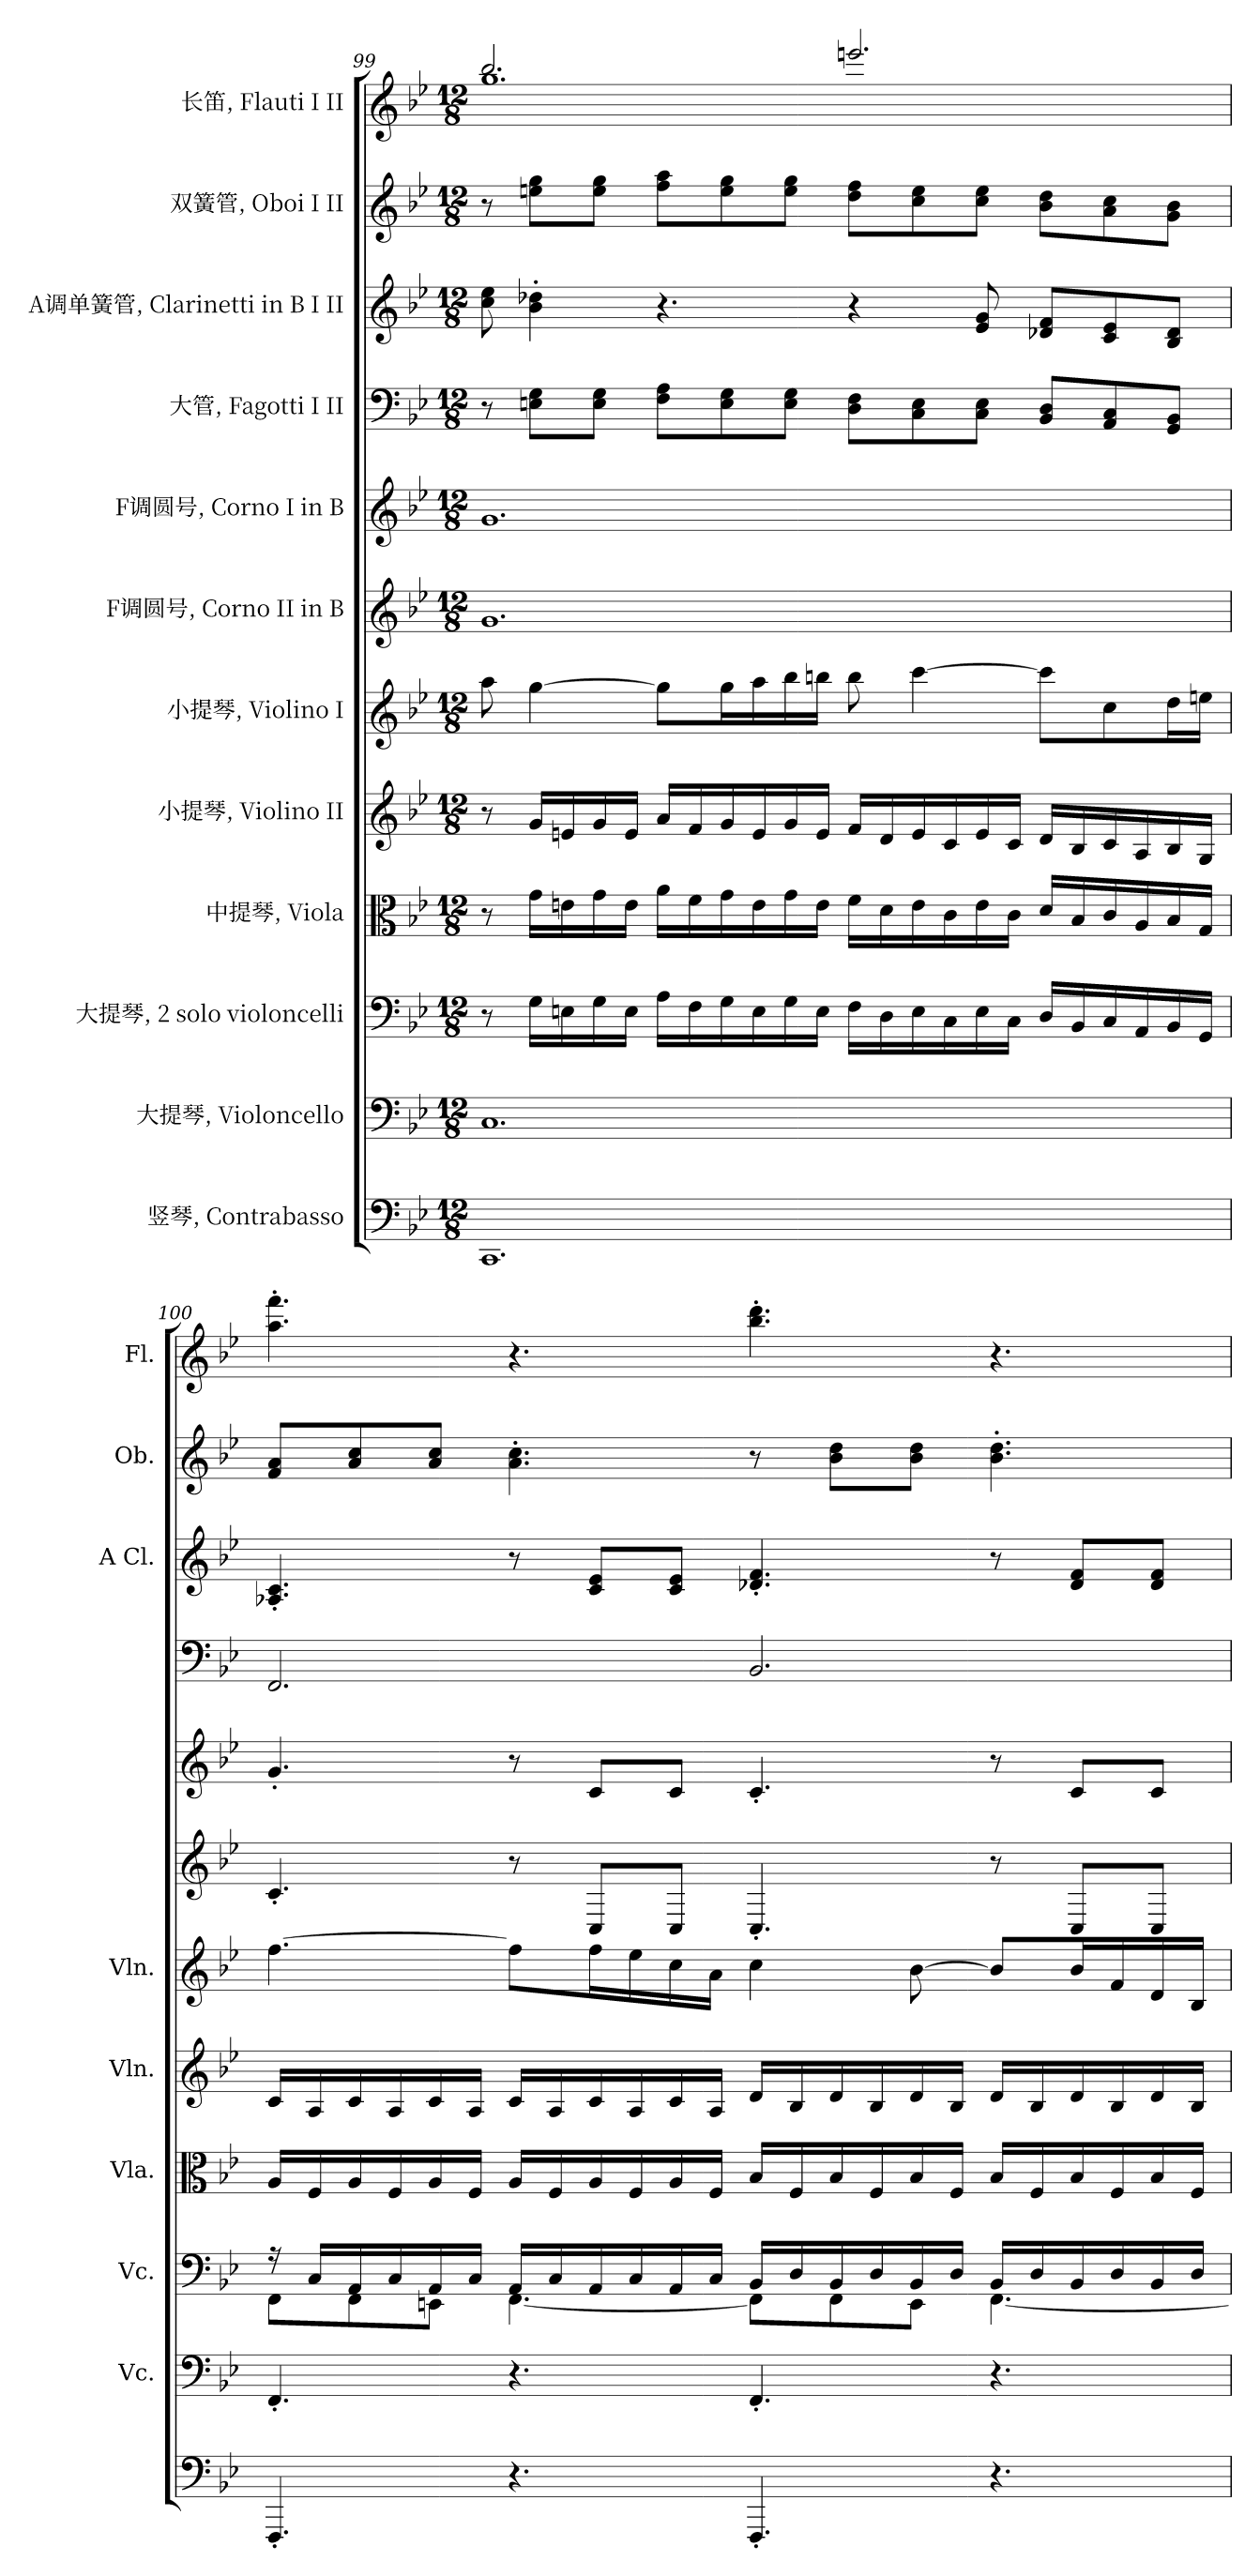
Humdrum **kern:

**kern	**kern	**kern	**kern	**kern	**kern	**kern	**kern	**kern	**kern	**kern	**kern
*part12	*part11	*part10	*part9	*part8	*part7	*part6	*part5	*part4	*part3	*part2	*part1
*staff12	*staff11	*staff10	*staff9	*staff8	*staff7	*staff6	*staff5	*staff4	*staff3	*staff2	*staff1
*I"竖琴, Contrabasso	*I"大提琴, Violoncello	*I"大提琴, 2 solo violoncelli	*I"中提琴, Viola	*I"小提琴, Violino II	*I"小提琴, Violino I	*I"F调圆号, Corno II in B	*I"F调圆号, Corno I in B	*I"大管, Fagotti I II	*I"A调单簧管, Clarinetti in B I II	*I"双簧管, Oboi I II	*I"长笛, Flauti I II
*	*I'Vc.	*I'Vc.	*I'Vla.	*I'Vln.	*I'Vln.	*	*	*	*I'A Cl.	*I'Ob.	*I'Fl.
!!LO:PB:g=z
*clefF4	*clefF4	*clefF4	*clefC3	*clefG2	*clefG2	*clefG2	*clefG2	*clefF4	*clefG2	*clefG2	*clefG2
*	*	*	*	*	*	*ITrd4c7	*ITrd4c7	*	*ITrd2c3	*	*
*k[b-e-]	*k[b-e-]	*k[b-e-]	*k[b-e-]	*k[b-e-]	*k[b-e-]	*k[b-e-a-]	*k[b-e-a-]	*k[b-e-]	*k[f#]	*k[b-e-]	*k[b-e-]
*M12/8	*M12/8	*M12/8	*M12/8	*M12/8	*M12/8	*M12/8	*M12/8	*M12/8	*M12/8	*M12/8	*M12/8
*MM58	*MM58	*MM58	*MM58	*MM58	*MM58	*MM58	*MM58	*MM58	*MM58	*MM58	*MM58
=99	=99	=99	=99	=99	=99	=99	=99	=99	=99	=99	=99
*	*	*	*	*	*	*	*	*	*	*	*^
1.CC	1.C	8r	8r	8r	8aa\	1.c	1.c	8r	8a\ 8cc\	8r	2.bb-/	1.gg
.	.	16G\LL	16g\LL	16g/LL	[4gg\	.	.	8En\ 8G\L	4g\' 4b-X\'	8een\ 8gg\L	.	.
.	.	16En\	16en\	16en/	.	.	.	.	.	.	.	.
.	.	16G\	16g\	16g/	.	.	.	8E\ 8G\J	.	8ee\ 8gg\J	.	.
.	.	16E\JJ	16e\JJ	16e/JJ	.	.	.	.	.	.	.	.
.	.	16A\LL	16a\LL	16a/LL	8gg\L]	.	.	8F\ 8A\L	4.r	8ff\ 8aa\L	.	.
.	.	16F\	16f\	16f/	.	.	.	.	.	.	.	.
.	.	16G\	16g\	16g/	16gg\L	.	.	8E\ 8G\	.	8ee\ 8gg\	.	.
.	.	16E\	16e\	16e/	16aa\	.	.	.	.	.	.	.
.	.	16G\	16g\	16g/	16bb-\	.	.	8E\ 8G\J	.	8ee\ 8gg\J	.	.
.	.	16E\JJ	16e\JJ	16e/JJ	16bbn\JJ	.	.	.	.	.	.	.
*	*	*	*	*	*	*	*	*	*	*	*MM58	*
.	.	16F\LL	16f\LL	16f/LL	8bb\	.	.	8D\ 8F\L	4r	8dd\ 8ff\L	2.eeen/	.
.	.	16D\	16d\	16d/	.	.	.	.	.	.	.	.
.	.	16E\	16e\	16e/	[4ccc\	.	.	8C\ 8E\	.	8cc\ 8ee\	.	.
.	.	16C\	16c\	16c/	.	.	.	.	.	.	.	.
.	.	16E\	16e\	16e/	.	.	.	8C\ 8E\J	8c/ 8e/	8cc\ 8ee\J	.	.
.	.	16C\JJ	16c\JJ	16c/JJ	.	.	.	.	.	.	.	.
.	.	16D/LL	16d/LL	16d/LL	8ccc\L]	.	.	8BB-/ 8D/L	8B-X/ 8d/L	8b-\ 8dd\L	.	.
.	.	16BB-/	16B-/	16B-/	.	.	.	.	.	.	.	.
.	.	16C/	16c/	16c/	8cc\	.	.	8AA/ 8C/	8A/ 8c/	8a\ 8cc\	.	.
.	.	16AA/	16A/	16A/	.	.	.	.	.	.	.	.
.	.	16BB-/	16B-/	16B-/	16dd\L	.	.	8GG/ 8BB-/J	8G/ 8B-/J	8g\ 8b-\J	.	.
.	.	16GG/JJ	16G/JJ	16G/JJ	16een\JJ	.	.	.	.	.	.	.
*	*	*	*	*	*	*	*	*	*	*	*v	*v
!!LO:PB:g=z
=100	=100	=100	=100	=100	=100	=100	=100	=100	=100	=100	=100
*	*	*	*	*	*	*	*	*	*	*	*MM58
*	*	*^	*	*	*	*	*	*	*	*	*
4.FFF'/	4.FF'/	16r	8FF\L	16A/LL	16c/LL	[4.ff\	4.F'/	4.c'/	2.FF/	4.Fn/' 4.A/'	8f/ 8a/L	4.aa\' 4.fff\'
.	.	16C/LL	.	16F/	16A/	.	.	.	.	.	.	.
.	.	16AA/	8FF\	16A/	16c/	.	.	.	.	.	8a/ 8cc/	.
.	.	16C/	.	16F/	16A/	.	.	.	.	.	.	.
.	.	16AA/	8EEn\J	16A/	16c/	.	.	.	.	.	8a/ 8cc/J	.
.	.	16C/JJ	.	16F/JJ	16A/JJ	.	.	.	.	.	.	.
*	*	*	*	*	*	*	*	*	*	*	*	*MM58
4.r	4.r	16AA/LL	[4.FF\	16A/LL	16c/LL	8ff\L]	8r	8r	.	8r	4.a\' 4.cc\'	4.r
.	.	16C/	.	16F/	16A/	.	.	.	.	.	.	.
.	.	16AA/	.	16A/	16c/	16ff\L	8FF/L	8F/L	.	8A/ 8c/L	.	.
.	.	16C/	.	16F/	16A/	16ee-\	.	.	.	.	.	.
.	.	16AA/	.	16A/	16c/	16cc\	8FF/J	8F/J	.	8A/ 8c/J	.	.
.	.	16C/JJ	.	16F/JJ	16A/JJ	16a\JJ	.	.	.	.	.	.
*	*	*	*	*	*	*	*	*	*	*	*	*MM58
4.FFF'/	4.FF'/	16BB-/LL	8FF\L]	16B-/LL	16d/LL	4cc\	4.FF'/	4.F'/	2.BB-/	4.B-X/' 4.d/'	8r	4.bb-\' 4.ddd\'
.	.	16D/	.	16F/	16B-/	.	.	.	.	.	.	.
.	.	16BB-/	8FF\	16B-/	16d/	.	.	.	.	.	8b-\ 8dd\L	.
.	.	16D/	.	16F/	16B-/	.	.	.	.	.	.	.
.	.	16BB-/	8EE\J	16B-/	16d/	[8b-\	.	.	.	.	8b-\ 8dd\J	.
.	.	16D/JJ	.	16F/JJ	16B-/JJ	.	.	.	.	.	.	.
*	*	*	*	*	*	*	*	*	*	*	*	*MM58
4.r	4.r	16BB-/LL	[4.FF\	16B-/LL	16d/LL	8b-/L]	8r	8r	.	8r	4.b-\' 4.dd\'	4.r
.	.	16D/	.	16F/	16B-/	.	.	.	.	.	.	.
.	.	16BB-/	.	16B-/	16d/	16b-/L	8FF/L	8F/L	.	8B-/ 8d/L	.	.
.	.	16D/	.	16F/	16B-/	16f/	.	.	.	.	.	.
.	.	16BB-/	.	16B-/	16d/	16d/	8FF/J	8F/J	.	8B-/ 8d/J	.	.
.	.	16D/JJ	.	16F/JJ	16B-/JJ	16B-/JJ	.	.	.	.	.	.
*	*	*v	*v	*	*	*	*	*	*	*	*	*
=	=	=	=	=	=	=	=	=	=	=	=
*-	*-	*-	*-	*-	*-	*-	*-	*-	*-	*-	*-
